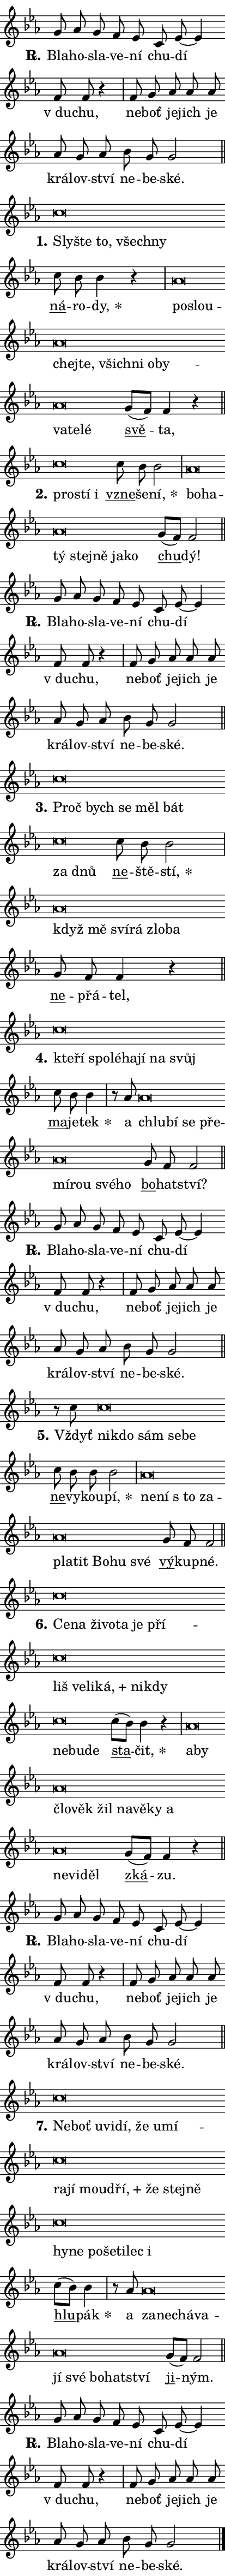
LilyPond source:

\version "2.22.1"
\header { tagline = "" }
\paper {
  indent = 0\cm
  top-margin = 0\cm
  right-margin = 0\cm
  bottom-margin = 0\cm
  left-margin = 0\cm
  paper-width = 7\cm
  page-breaking = #ly:one-page-breaking
  system-system-spacing.basic-distance = #11
  score-system-spacing.basic-distance = #11.3
  ragged-last = ##f
}


%% Author: Thomas Morley
%% https://lists.gnu.org/archive/html/lilypond-user/2020-05/msg00002.html
#(define (line-position grob)
"Returns position of @var[grob} in current system:
   @code{'start}, if at first time-step
   @code{'end}, if at last time-step
   @code{'middle} otherwise
"
  (let* ((col (ly:item-get-column grob))
         (ln (ly:grob-object col 'left-neighbor))
         (rn (ly:grob-object col 'right-neighbor))
         (col-to-check-left (if (ly:grob? ln) ln col))
         (col-to-check-right (if (ly:grob? rn) rn col))
         (break-dir-left
           (and
             (ly:grob-property col-to-check-left 'non-musical #f)
             (ly:item-break-dir col-to-check-left)))
         (break-dir-right
           (and
             (ly:grob-property col-to-check-right 'non-musical #f)
             (ly:item-break-dir col-to-check-right))))
        (cond ((eqv? 1 break-dir-left) 'start)
              ((eqv? -1 break-dir-right) 'end)
              (else 'middle))))

#(define (tranparent-at-line-position vctor)
  (lambda (grob)
  "Relying on @code{line-position} select the relevant enry from @var{vctor}.
Used to determine transparency,"
    (case (line-position grob)
      ((end) (not (vector-ref vctor 0)))
      ((middle) (not (vector-ref vctor 1)))
      ((start) (not (vector-ref vctor 2))))))

noteHeadBreakVisibility =
#(define-music-function (break-visibility)(vector?)
"Makes @code{NoteHead}s transparent relying on @var{break-visibility}"
#{
  \override NoteHead.transparent =
    #(tranparent-at-line-position break-visibility)
#})

#(define delete-ledgers-for-transparent-note-heads
  (lambda (grob)
    "Reads whether a @code{NoteHead} is transparent.
If so this @code{NoteHead} is removed from @code{'note-heads} from
@var{grob}, which is supposed to be @code{LedgerLineSpanner}.
As a result ledgers are not printed for this @code{NoteHead}"
    (let* ((nhds-array (ly:grob-object grob 'note-heads))
           (nhds-list
             (if (ly:grob-array? nhds-array)
                 (ly:grob-array->list nhds-array)
                 '()))
           ;; Relies on the transparent-property being done before
           ;; Staff.LedgerLineSpanner.after-line-breaking is executed.
           ;; This is fragile ...
           (to-keep
             (remove
               (lambda (nhd)
                 (ly:grob-property nhd 'transparent #f))
               nhds-list)))
      ;; TODO find a better method to iterate over grob-arrays, similiar
      ;; to filter/remove etc for lists
      ;; For now rebuilt from scratch
      (set! (ly:grob-object grob 'note-heads)  '())
      (for-each
        (lambda (nhd)
          (ly:pointer-group-interface::add-grob grob 'note-heads nhd))
        to-keep))))

hideNotes = {
  \noteHeadBreakVisibility #begin-of-line-visible
}
unHideNotes = {
  \noteHeadBreakVisibility #all-visible
}

% work-around for resetting accidentals
% https://lilypond.org/doc/v2.23/Documentation/notation/displaying-rhythms#unmetered-music
cadenzaMeasure = {
  \cadenzaOff
  \partial 1024 s1024
  \cadenzaOn
}

#(define-markup-command (accent layout props text) (markup?)
  "Underline accented syllable"
  (interpret-markup layout props
    #{\markup \override #'(offset . 4.3) \underline { #text }#}))

responsum = \markup \concat {
  "R" \hspace #-1.05 \path #0.1 #'((moveto 0 0.07) (lineto 0.9 0.8)) \hspace #0.05 "."
}

\layout {
    \context {
        \Staff
        \remove "Time_signature_engraver"
        \override LedgerLineSpanner.after-line-breaking = #delete-ledgers-for-transparent-note-heads
    }
    \context {
        \Voice {
            \override NoteHead.output-attributes = #'((class . "notehead"))
            \override Hairpin.height = #0.55
        }
    }
    \context {
        \Lyrics {
            \override StanzaNumber.output-attributes = #'((class . "stanzanumber"))
            \override LyricSpace.minimum-distance = #0.9
            \override LyricText.font-name = #"TeX Gyre Schola"
            \override LyricText.font-size = 1
            \override StanzaNumber.font-name = #"TeX Gyre Schola Bold"
            \override StanzaNumber.font-size = 1
        }
    }
}

% magnetic-lyrics.ily
%
%   written by
%     Jean Abou Samra <jean@abou-samra.fr>
%     Werner Lemberg <wl@gnu.org>
%
%   adapted by
%     Jiri Hon <jiri.hon@gmail.com>
%
% Version 2022-Apr-15

% https://www.mail-archive.com/lilypond-user@gnu.org/msg149350.html

#(define (Left_hyphen_pointer_engraver context)
   "Collect syllable-hyphen-syllable occurrences in lyrics and store
them in properties.  This engraver only looks to the left.  For
example, if the lyrics input is @code{foo -- bar}, it does the
following.

@itemize @bullet
@item
Set the @code{text} property of the @code{LyricHyphen} grob between
@q{foo} and @q{bar} to @code{foo}.

@item
Set the @code{left-hyphen} property of the @code{LyricText} grob with
text @q{foo} to the @code{LyricHyphen} grob between @q{foo} and
@q{bar}.
@end itemize

Use this auxiliary engraver in combination with the
@code{lyric-@/text::@/apply-@/magnetic-@/offset!} hook."
   (let ((hyphen #f)
         (text #f))
     (make-engraver
      (acknowledgers
       ((lyric-syllable-interface engraver grob source-engraver)
        (set! text grob)))
      (end-acknowledgers
       ((lyric-hyphen-interface engraver grob source-engraver)
        ;(when (not (grob::has-interface grob 'lyric-space-interface))
          (set! hyphen grob)));)
      ((stop-translation-timestep engraver)
       (when (and text hyphen)
         (ly:grob-set-object! text 'left-hyphen hyphen))
       (set! text #f)
       (set! hyphen #f)))))

#(define (lyric-text::apply-magnetic-offset! grob)
   "If the space between two syllables is less than the value in
property @code{LyricText@/.details@/.squash-threshold}, move the right
syllable to the left so that it gets concatenated with the left
syllable.

Use this function as a hook for
@code{LyricText@/.after-@/line-@/breaking} if the
@code{Left_@/hyphen_@/pointer_@/engraver} is active."
   (let ((hyphen (ly:grob-object grob 'left-hyphen #f)))
     (when hyphen
       (let ((left-text (ly:spanner-bound hyphen LEFT)))
         (when (grob::has-interface left-text 'lyric-syllable-interface)
           (let* ((common (ly:grob-common-refpoint grob left-text X))
                  (this-x-ext (ly:grob-extent grob common X))
                  (left-x-ext
                   (begin
                     ;; Trigger magnetism for left-text.
                     (ly:grob-property left-text 'after-line-breaking)
                     (ly:grob-extent left-text common X)))
                  ;; `delta` is the gap width between two syllables.
                  (delta (- (interval-start this-x-ext)
                            (interval-end left-x-ext)))
                  (details (ly:grob-property grob 'details))
                  (threshold (assoc-get 'squash-threshold details 0.2)))
             (when (< delta threshold)
               (let* (;; We have to manipulate the input text so that
                      ;; ligatures crossing syllable boundaries are not
                      ;; disabled.  For languages based on the Latin
                      ;; script this is essentially a beautification.
                      ;; However, for non-Western scripts it can be a
                      ;; necessity.
                      (lt (ly:grob-property left-text 'text))
                      (rt (ly:grob-property grob 'text))
                      (is-space (grob::has-interface hyphen 'lyric-space-interface))
                      (space (if is-space " " ""))
                      (space-markup (grob-interpret-markup grob " "))
                      (space-size (interval-length (ly:stencil-extent space-markup X)))
                      (extra-delta (if is-space space-size 0))
                      ;; Append new syllable.
                      (ltrt-space (if (and (string? lt) (string? rt))
                                (string-append lt space rt)
                                (make-concat-markup (list lt space rt))))
                      ;; Right-align `ltrt` to the right side.
                      (ltrt-space-markup (grob-interpret-markup
                               grob
                               (make-translate-markup
                                (cons (interval-length this-x-ext) 0)
                                (make-right-align-markup ltrt-space)))))
                 (begin
                   ;; Don't print `left-text`.
                   (ly:grob-set-property! left-text 'stencil #f)
                   ;; Set text and stencil (which holds all collected
                   ;; syllables so far) and shift it to the left.
                   (ly:grob-set-property! grob 'text ltrt-space)
                   (ly:grob-set-property! grob 'stencil ltrt-space-markup)
                   (ly:grob-translate-axis! grob (- (- delta extra-delta)) X))))))))))


#(define (lyric-hyphen::displace-bounds-first grob)
   ;; Make very sure this callback isn't triggered too early.
   (let ((left (ly:spanner-bound grob LEFT))
         (right (ly:spanner-bound grob RIGHT)))
     (ly:grob-property left 'after-line-breaking)
     (ly:grob-property right 'after-line-breaking)
     (ly:lyric-hyphen::print grob)))

squashThreshold = #0.4

\layout {
  \context {
    \Lyrics
    \consists #Left_hyphen_pointer_engraver
    \override LyricText.after-line-breaking =
      #lyric-text::apply-magnetic-offset!
    \override LyricHyphen.stencil = #lyric-hyphen::displace-bounds-first
    \override LyricText.details.squash-threshold = \squashThreshold
    \override LyricHyphen.minimum-distance = 0
    \override LyricHyphen.minimum-length = \squashThreshold
  }
}

squash = \override LyricText.details.squash-threshold = 9999
unSquash = \override LyricText.details.squash-threshold = \squashThreshold

left = \override LyricText.self-alignment-X = #LEFT
unLeft = \revert LyricText.self-alignment-X

starOffset = #(lambda (grob) 
                (let ((x_offset (ly:self-alignment-interface::aligned-on-x-parent grob)))
                  (if (= x_offset 0) 0 (+ x_offset 1.2))))

star = #(define-music-function (syllable)(string?)
"Append star separator at the end of a syllable"
#{
  \once \override LyricText.X-offset = #starOffset
  \lyricmode { \markup {
    #syllable
    \override #'((font-name . "TeX Gyre Schola Bold")) \hspace #0.2 \lower #0.65 \larger "*"
  } }
#})

starAccent = #(define-music-function (syllable)(string?)
"Append star separator at the end of a syllable and make accent"
#{
  \once \override LyricText.X-offset = #starOffset
  \lyricmode { \markup {
    \accent #syllable
    \override #'((font-name . "TeX Gyre Schola Bold")) \hspace #0.2 \lower #0.65 \larger "*"
  } }
#})

breath = #(define-music-function (syllable)(string?)
"Append breathing indicator at the end of a syllable"
#{
  \lyricmode { \markup { #syllable "+" } }
#})

optionalBreath = #(define-music-function (syllable)(string?)
"Append optional breathing indicator at the end of a syllable"
#{
  \lyricmode { \markup { #syllable "(+)" } }
#})


\score {
    <<
        \new Voice = "melody" { \cadenzaOn \key es \major \relative { g'8 as g f es \bar "" c es~ es4 \bar "" f8 f r4 \cadenzaMeasure \bar "|" f8 g \bar "" as as as \bar "" as g as \bar "" bes g g2 \cadenzaMeasure \bar "||" \break } }
        \new Lyrics \lyricsto "melody" { \lyricmode { \set stanza = \responsum
Bla -- ho -- sla -- ve -- ní chu -- dí "v du" -- chu, ne -- boť je -- jich je krá -- lov -- ství ne -- be -- ské. } }
    >>
    \layout {}
}

\score {
    <<
        \new Voice = "melody" { \cadenzaOn \key es \major \relative { c''\breve*1/16 \hideNotes \breve*1/16 \bar "" \breve*1/16 \bar "" \breve*1/16 \breve*1/16 \bar "" \unHideNotes \bar "" c8 bes bes4 r \cadenzaMeasure \bar "|" as\breve*1/16 \hideNotes \breve*1/16 \bar "" \breve*1/16 \bar "" \breve*1/16 \bar "" \breve*1/16 \bar "" \breve*1/16 \bar "" \breve*1/16 \bar "" \breve*1/16 \bar "" \breve*1/16 \bar "" \breve*1/16 \breve*1/16 \bar "" \unHideNotes \bar "" g8[( f)] f4 r \cadenzaMeasure \bar "||" \break } }
        \new Lyrics \lyricsto "melody" { \lyricmode { \set stanza = "1."
\left Sly -- \squash šte to, všech -- ny \unLeft \unSquash \markup \accent ná -- ro -- \star dy, \left po -- \squash slou -- chej -- te, všich -- ni o -- by -- va -- te -- lé \unLeft \unSquash \markup \accent svě -- ta, } }
    >>
    \layout {}
}

\score {
    <<
        \new Voice = "melody" { \cadenzaOn \key es \major \relative { c''\breve*1/16 \hideNotes \breve*1/16 \breve*1/16 \bar "" \unHideNotes \bar "" c8 bes bes2 \cadenzaMeasure \bar "|" as\breve*1/16 \hideNotes \breve*1/16 \bar "" \breve*1/16 \bar "" \breve*1/16 \bar "" \breve*1/16 \bar "" \breve*1/16 \breve*1/16 \bar "" \unHideNotes \bar "" g8[( f)] f2 \cadenzaMeasure \bar "||" \break } }
        \new Lyrics \lyricsto "melody" { \lyricmode { \set stanza = "2."
\left pro -- \squash stí i \unLeft \unSquash \markup \accent vzne -- še -- \star ní, \left bo -- \squash ha -- tý stej -- ně ja -- ko \unLeft \unSquash \markup \accent chu -- dý! } }
    >>
    \layout {}
}

\score {
    <<
        \new Voice = "melody" { \cadenzaOn \key es \major \relative { g'8 as g f es \bar "" c es~ es4 \bar "" f8 f r4 \cadenzaMeasure \bar "|" f8 g \bar "" as as as \bar "" as g as \bar "" bes g g2 \cadenzaMeasure \bar "||" \break } }
        \new Lyrics \lyricsto "melody" { \lyricmode { \set stanza = \responsum
Bla -- ho -- sla -- ve -- ní chu -- dí "v du" -- chu, ne -- boť je -- jich je krá -- lov -- ství ne -- be -- ské. } }
    >>
    \layout {}
}

\score {
    <<
        \new Voice = "melody" { \cadenzaOn \key es \major \relative { c''\breve*1/16 \hideNotes \breve*1/16 \bar "" \breve*1/16 \bar "" \breve*1/16 \bar "" \breve*1/16 \bar "" \breve*1/16 \breve*1/16 \bar "" \unHideNotes \bar "" c8 bes bes2 \cadenzaMeasure \bar "|" as\breve*1/16 \hideNotes \breve*1/16 \bar "" \breve*1/16 \bar "" \breve*1/16 \bar "" \breve*1/16 \breve*1/16 \bar "" \unHideNotes \bar "" g8 f f4 r \cadenzaMeasure \bar "||" \break } }
        \new Lyrics \lyricsto "melody" { \lyricmode { \set stanza = "3."
\left Proč \squash bych se měl bát za dnů \unLeft \unSquash \markup \accent ne -- ště -- \star stí, \left když \squash mě sví -- rá zlo -- ba \unLeft \unSquash \markup \accent ne -- přá -- tel, } }
    >>
    \layout {}
}

\score {
    <<
        \new Voice = "melody" { \cadenzaOn \key es \major \relative { c''\breve*1/16 \hideNotes \breve*1/16 \bar "" \breve*1/16 \bar "" \breve*1/16 \bar "" \breve*1/16 \bar "" \breve*1/16 \bar "" \breve*1/16 \breve*1/16 \bar "" \unHideNotes \bar "" c8 bes bes4 \cadenzaMeasure \bar "|" r8 as8 as\breve*1/16 \hideNotes \breve*1/16 \bar "" \breve*1/16 \bar "" \breve*1/16 \bar "" \breve*1/16 \bar "" \breve*1/16 \bar "" \breve*1/16 \breve*1/16 \bar "" \unHideNotes \bar "" g8 f f2 \cadenzaMeasure \bar "||" \break } }
        \new Lyrics \lyricsto "melody" { \lyricmode { \set stanza = "4."
\left kte -- \squash ří spo -- lé -- ha -- jí na svůj \unLeft \unSquash \markup \accent ma -- je -- \star tek a \left chlu -- \squash bí se pře -- mí -- rou své -- ho \unLeft \unSquash \markup \accent bo -- hat -- ství? } }
    >>
    \layout {}
}

\score {
    <<
        \new Voice = "melody" { \cadenzaOn \key es \major \relative { g'8 as g f es \bar "" c es~ es4 \bar "" f8 f r4 \cadenzaMeasure \bar "|" f8 g \bar "" as as as \bar "" as g as \bar "" bes g g2 \cadenzaMeasure \bar "||" \break } }
        \new Lyrics \lyricsto "melody" { \lyricmode { \set stanza = \responsum
Bla -- ho -- sla -- ve -- ní chu -- dí "v du" -- chu, ne -- boť je -- jich je krá -- lov -- ství ne -- be -- ské. } }
    >>
    \layout {}
}

\score {
    <<
        \new Voice = "melody" { \cadenzaOn \key es \major \relative { r8 c''8 c\breve*1/16 \hideNotes \breve*1/16 \bar "" \breve*1/16 \bar "" \breve*1/16 \breve*1/16 \bar "" \unHideNotes \bar "" c8 bes bes bes2 \cadenzaMeasure \bar "|" as\breve*1/16 \hideNotes \breve*1/16 \bar "" \breve*1/16 \bar "" \breve*1/16 \bar "" \breve*1/16 \bar "" \breve*1/16 \bar "" \breve*1/16 \bar "" \breve*1/16 \breve*1/16 \bar "" \unHideNotes \bar "" g8 f f2 \cadenzaMeasure \bar "||" \break } }
        \new Lyrics \lyricsto "melody" { \lyricmode { \set stanza = "5."
Vždyť \left ni -- \squash kdo sám se -- be \unLeft \unSquash \markup \accent ne -- vy -- kou -- \star pí, \left ne -- \squash ní "s to" za -- pla -- tit Bo -- hu své \unLeft \unSquash \markup \accent vý -- kup -- né. } }
    >>
    \layout {}
}

\score {
    <<
        \new Voice = "melody" { \cadenzaOn \key es \major \relative { c''\breve*1/16 \hideNotes \breve*1/16 \bar "" \breve*1/16 \bar "" \breve*1/16 \bar "" \breve*1/16 \bar "" \breve*1/16 \bar "" \breve*1/16 \bar "" \breve*1/16 \bar "" \breve*1/16 \bar "" \breve*1/16 \bar "" \breve*1/16 \bar "" \breve*1/16 \bar "" \breve*1/16 \bar "" \breve*1/16 \bar "" \breve*1/16 \breve*1/16 \bar "" \unHideNotes \bar "" c8[( bes)] bes4 r \cadenzaMeasure \bar "|" as\breve*1/16 \hideNotes \breve*1/16 \bar "" \breve*1/16 \bar "" \breve*1/16 \bar "" \breve*1/16 \bar "" \breve*1/16 \bar "" \breve*1/16 \bar "" \breve*1/16 \bar "" \breve*1/16 \bar "" \breve*1/16 \bar "" \breve*1/16 \breve*1/16 \bar "" \unHideNotes \bar "" g8[( f)] f4 r \cadenzaMeasure \bar "||" \break } }
        \new Lyrics \lyricsto "melody" { \lyricmode { \set stanza = "6."
\left Ce -- \squash na ži -- vo -- ta je pří -- liš ve -- li -- \breath "ká," ni -- kdy ne -- bu -- de \unLeft \unSquash \markup \accent sta -- \star čit, \left a -- \squash by člo -- věk žil na -- vě -- ky a ne -- vi -- děl \unLeft \unSquash \markup \accent zká -- zu. } }
    >>
    \layout {}
}

\score {
    <<
        \new Voice = "melody" { \cadenzaOn \key es \major \relative { g'8 as g f es \bar "" c es~ es4 \bar "" f8 f r4 \cadenzaMeasure \bar "|" f8 g \bar "" as as as \bar "" as g as \bar "" bes g g2 \cadenzaMeasure \bar "||" \break } }
        \new Lyrics \lyricsto "melody" { \lyricmode { \set stanza = \responsum
Bla -- ho -- sla -- ve -- ní chu -- dí "v du" -- chu, ne -- boť je -- jich je krá -- lov -- ství ne -- be -- ské. } }
    >>
    \layout {}
}

\score {
    <<
        \new Voice = "melody" { \cadenzaOn \key es \major \relative { c''\breve*1/16 \hideNotes \breve*1/16 \bar "" \breve*1/16 \bar "" \breve*1/16 \bar "" \breve*1/16 \bar "" \breve*1/16 \bar "" \breve*1/16 \bar "" \breve*1/16 \bar "" \breve*1/16 \bar "" \breve*1/16 \bar "" \breve*1/16 \bar "" \breve*1/16 \bar "" \breve*1/16 \bar "" \breve*1/16 \bar "" \breve*1/16 \bar "" \breve*1/16 \bar "" \breve*1/16 \bar "" \breve*1/16 \bar "" \breve*1/16 \bar "" \breve*1/16 \bar "" \breve*1/16 \breve*1/16 \bar "" \unHideNotes \bar "" c8[( bes)] bes4 \cadenzaMeasure \bar "|" r8 as8 as\breve*1/16 \hideNotes \breve*1/16 \bar "" \breve*1/16 \bar "" \breve*1/16 \bar "" \breve*1/16 \bar "" \breve*1/16 \bar "" \breve*1/16 \bar "" \breve*1/16 \breve*1/16 \bar "" \unHideNotes \bar "" g8[( f)] f2 \cadenzaMeasure \bar "||" \break } }
        \new Lyrics \lyricsto "melody" { \lyricmode { \set stanza = "7."
\left Ne -- \squash boť u -- vi -- dí, že u -- mí -- ra -- jí mou -- \breath "dří," že stej -- ně hy -- ne po -- še -- ti -- lec i \unLeft \unSquash \markup \accent hlu -- \star pák a \left za -- \squash ne -- chá -- va -- jí své bo -- hat -- ství \unLeft \unSquash \markup \accent ji -- ným. } }
    >>
    \layout {}
}

\score {
    <<
        \new Voice = "melody" { \cadenzaOn \key es \major \relative { g'8 as g f es \bar "" c es~ es4 \bar "" f8 f r4 \cadenzaMeasure \bar "|" f8 g \bar "" as as as \bar "" as g as \bar "" bes g g2 \cadenzaMeasure \bar "||" \break } \bar "|." }
        \new Lyrics \lyricsto "melody" { \lyricmode { \set stanza = \responsum
Bla -- ho -- sla -- ve -- ní chu -- dí "v du" -- chu, ne -- boť je -- jich je krá -- lov -- ství ne -- be -- ské. } }
    >>
    \layout {}
}
